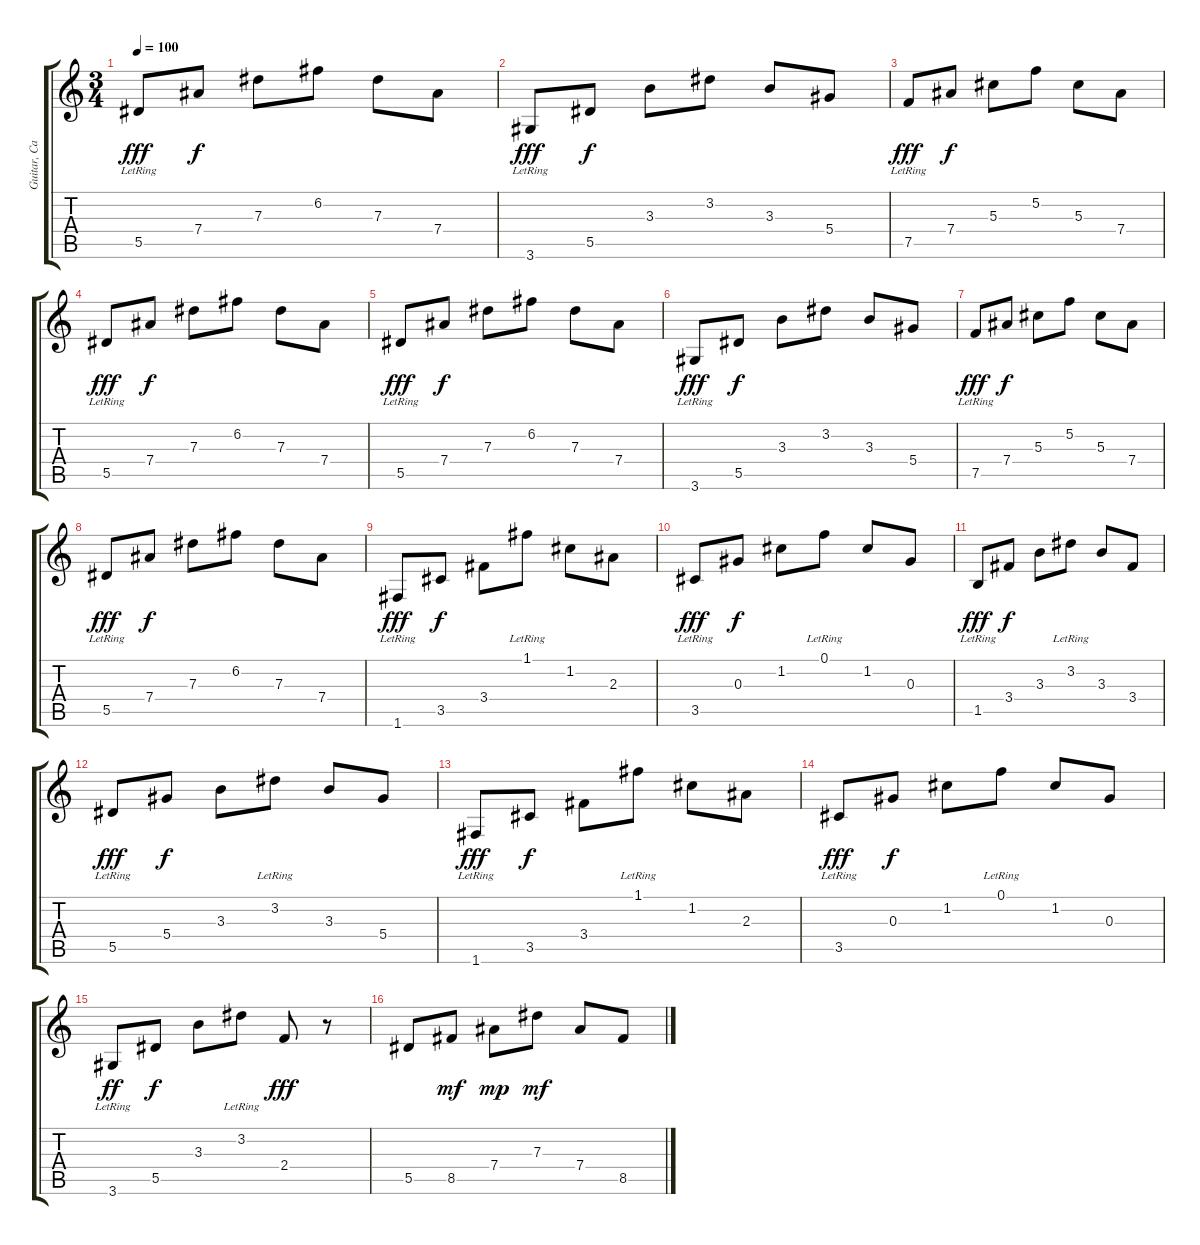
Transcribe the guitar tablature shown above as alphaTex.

\track ("Guitar, Capo=1" "Guitar, Ca") {instrument acousticguitarnylon}
\staff {score tabs}
\tuning (F4 C4 Ab3 Eb3 Bb2 F2) {hide}
\ts (3 4)
\tempo 100
\clef g2
\ks c
5.5{lr}.8{dy fff} 7.4.8{dy f} 7.3.8 6.2.8 7.3.8 7.4.8 |
3.6{lr}.8{dy fff} 5.5.8{dy f} 3.3.8 3.2.8 3.3.8 5.4.8 |
7.5{lr}.8{dy fff} 7.4.8{dy f} 5.3.8 5.2.8 5.3.8 7.4.8 |
5.5{lr}.8{dy fff} 7.4.8{dy f} 7.3.8 6.2.8 7.3.8 7.4.8 |
5.5{lr}.8{dy fff} 7.4.8{dy f} 7.3.8 6.2.8 7.3.8 7.4.8 |
3.6{lr}.8{dy fff} 5.5.8{dy f} 3.3.8 3.2.8 3.3.8 5.4.8 |
7.5{lr}.8{dy fff} 7.4.8{dy f} 5.3.8 5.2.8 5.3.8 7.4.8 |
5.5{lr}.8{dy fff} 7.4.8{dy f} 7.3.8 6.2.8 7.3.8 7.4.8 |
1.6{lr}.8{dy fff} 3.5.8{dy f} 3.4.8 1.1{lr}.8 1.2.8 2.3.8 |
3.5{lr}.8{dy fff} 0.3.8{dy f} 1.2.8 0.1{lr}.8 1.2.8 0.3.8 |
1.5{lr}.8{dy fff} 3.4.8{dy f} 3.3.8 3.2{lr}.8 3.3.8 3.4.8 |
5.5{lr}.8{dy fff} 5.4.8{dy f} 3.3.8 3.2{lr}.8 3.3.8 5.4.8 |
1.6{lr}.8{dy fff} 3.5.8{dy f} 3.4.8 1.1{lr}.8 1.2.8 2.3.8 |
3.5{lr}.8{dy fff} 0.3.8{dy f} 1.2.8 0.1{lr}.8 1.2.8 0.3.8 |
3.6{lr}.8{dy ff} 5.5.8{dy f} 3.3.8 3.2{lr}.8 2.4.8{dy fff} r.8 |
5.5.8 8.5.8{dy mf} 7.4.8{dy mp} 7.3.8{dy mf} 7.4.8 8.5.8
